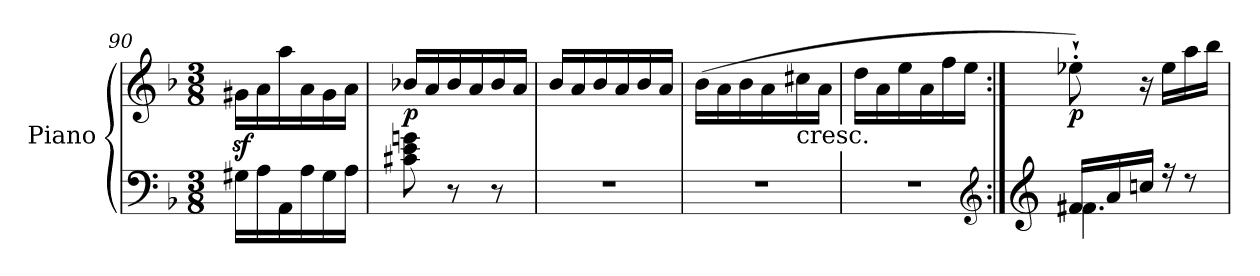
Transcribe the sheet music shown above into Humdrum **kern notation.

**kern	**kern	**dynam
*part1	*part1	*part1
*staff2	*staff1	*staff1/2
*I"Piano	*	*
*I'Pno	*	*
!!LO:LB:g=z
*clefF4	*clefG2	*
*k[b-]	*k[b-]	*
*F:	*F:	*
*M3/8	*M3/8	*
=90	=90	=90
16G#X\LL	16g#Xz<\LL	.
16A\	16a\	.
16AA\	16aa\	.
16A\	16a\	.
16G#\	16g#\	.
16A\JJ	16a\JJ	.
=91	=91	=91
!	!	!LO:DY:b
8c#X\ 8e\ 8gn\	16b-X/LL	p
.	16a/	.
8r	16b-/	.
.	16a/	.
8r	16b-/	.
.	16a/JJ	.
=92	=92	=92
4.r	16b-/LL	.
.	16a/	.
.	16b-/	.
.	16a/	.
.	16b-/	.
.	16a/JJ	.
=93	=93	=93
4.r	(16b-\LL	.
.	16a\	.
.	16b-\	.
.	16a\	.
!	!LO:TX:b:t=cresc.	!
.	16cc#X\	.
.	16a\JJ	.
=94	=94	=94
4.r	16dd\LL	.
.	16a\	.
.	16ee\	.
.	16a\	.
.	16ff\	.
.	16ee\JJ	.
*clefG2	*	*
!!LO:PB:g=z
=95:|!	=95:|!	=95:|!
*clefG2	*	*
*^	*	*
!	!	!	!LO:DY:b
16f#/LL	4.f#X\	8ee-X`'\)	p
16a/	.	.	.
16ccn/JJ	.	16r	.
16r	.	16ee-\LL	.
8r	.	16aa\	.
.	.	16bb-\JJ	.
*v	*v	*	*
=	=	=
*-	*-	*-
